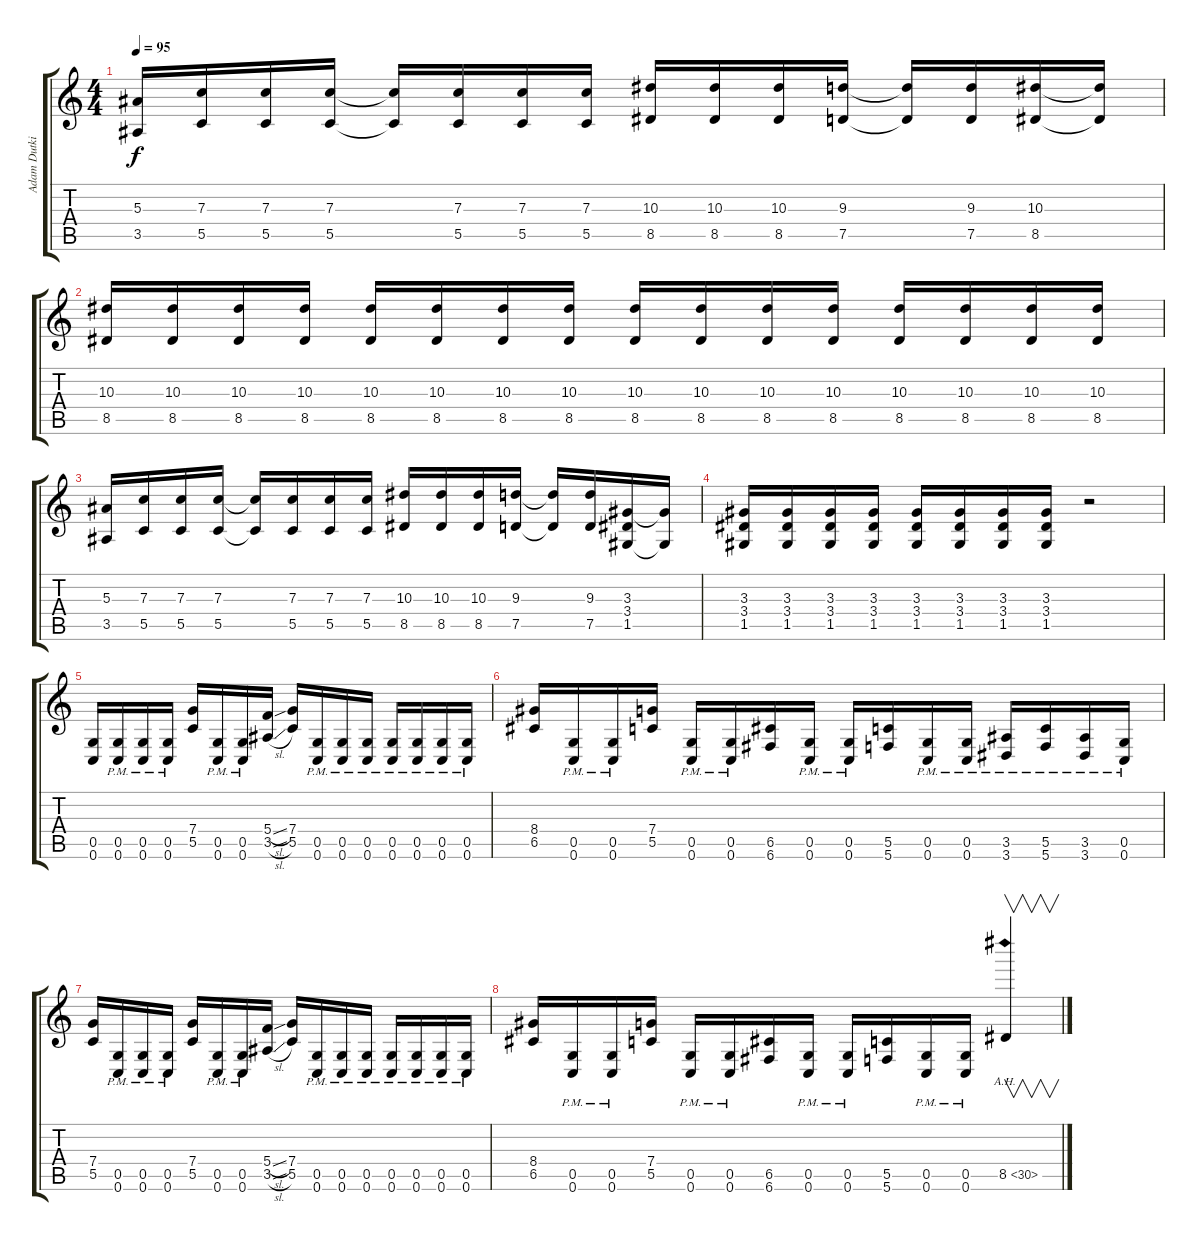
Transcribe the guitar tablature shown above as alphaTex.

\track ("Adam Dutkiewicz" "Adam Dutki") {instrument overdrivenguitar}
\staff {score tabs}
\tuning (D4 A3 F3 C3 G2 C2) {hide}
\ts (4 4)
\tempo 95
\clef g2
\ks c
(5.3 3.5).16{dy f} (7.3 5.5).16 (7.3 5.5).16 (7.3 5.5).16 (7.3{t} 5.5{t}).16 (7.3 5.5).16 (7.3 5.5).16 (7.3 5.5).16 (10.3 8.5).16 (10.3 8.5).16 (10.3 8.5).16 (9.3 7.5).16 (9.3{t} 7.5{t}).16 (9.3 7.5).16 (10.3 8.5).16 (10.3{t} 8.5{t}).16 |
(10.3 8.5).16 (10.3 8.5).16 (10.3 8.5).16 (10.3 8.5).16 (10.3 8.5).16 (10.3 8.5).16 (10.3 8.5).16 (10.3 8.5).16 (10.3 8.5).16 (10.3 8.5).16 (10.3 8.5).16 (10.3 8.5).16 (10.3 8.5).16 (10.3 8.5).16 (10.3 8.5).16 (10.3 8.5).16 |
(5.3 3.5).16 (7.3 5.5).16 (7.3 5.5).16 (7.3 5.5).16 (7.3{t} 5.5{t}).16 (7.3 5.5).16 (7.3 5.5).16 (7.3 5.5).16 (10.3 8.5).16 (10.3 8.5).16 (10.3 8.5).16 (9.3 7.5).16 (9.3{t} 7.5{t}).16 (9.3 7.5).16 (3.3 3.4 1.5).16 (3.3{t} 1.5{t}).16 |
(3.3 3.4 1.5).16 (3.3 3.4 1.5).16 (3.3 3.4 1.5).16 (3.3 3.4 1.5).16 (3.3 3.4 1.5).16 (3.3 3.4 1.5).16 (3.3 3.4 1.5).16 (3.3 3.4 1.5).16 r.2 |
(0.5 0.6).16 (0.5{pm} 0.6{pm}).16 (0.5{pm} 0.6{pm}).16 (0.5{pm} 0.6{pm}).16 (7.4 5.5).16 (0.5{pm} 0.6{pm}).16 (0.5{pm} 0.6{pm}).16 (5.4{sl} 3.5{sl}).16 (7.4 5.5).16 (0.5{pm} 0.6{pm}).16 (0.5{pm} 0.6{pm}).16 (0.5{pm} 0.6{pm}).16 (0.5{pm} 0.6{pm}).16 (0.5{pm} 0.6{pm}).16 (0.5{pm} 0.6{pm}).16 (0.5{pm} 0.6{pm}).16 |
(8.4 6.5).16 (0.5{pm} 0.6{pm}).16 (0.5{pm} 0.6{pm}).16 (7.4 5.5).16 (0.5{pm} 0.6{pm}).16 (0.5{pm} 0.6{pm}).16 (6.5 6.6).16 (0.5{pm} 0.6{pm}).16 (0.5{pm} 0.6{pm}).16 (5.5 5.6).16 (0.5{pm} 0.6{pm}).16 (0.5{pm} 0.6{pm}).16 (3.5{pm} 3.6{pm}).16 (5.5{pm} 5.6{pm}).16 (3.5{pm} 3.6{pm}).16 (0.5{pm} 0.6{pm}).16 |
(7.4 5.5).16 (0.5{pm} 0.6{pm}).16 (0.5{pm} 0.6{pm}).16 (0.5{pm} 0.6{pm}).16 (7.4 5.5).16 (0.5{pm} 0.6{pm}).16 (0.5{pm} 0.6{pm}).16 (5.4{sl} 3.5{sl}).16 (7.4 5.5).16 (0.5{pm} 0.6{pm}).16 (0.5{pm} 0.6{pm}).16 (0.5{pm} 0.6{pm}).16 (0.5{pm} 0.6{pm}).16 (0.5{pm} 0.6{pm}).16 (0.5{pm} 0.6{pm}).16 (0.5{pm} 0.6{pm}).16 |
(8.4 6.5).16 (0.5{pm} 0.6{pm}).16 (0.5{pm} 0.6{pm}).16 (7.4 5.5).16 (0.5{pm} 0.6{pm}).16 (0.5{pm} 0.6{pm}).16 (6.5 6.6).16 (0.5{pm} 0.6{pm}).16 (0.5{pm} 0.6{pm}).16 (5.5 5.6).16 (0.5{pm} 0.6{pm}).16 (0.5{pm} 0.6{pm}).16 8.5{ah 22}.4{v}
